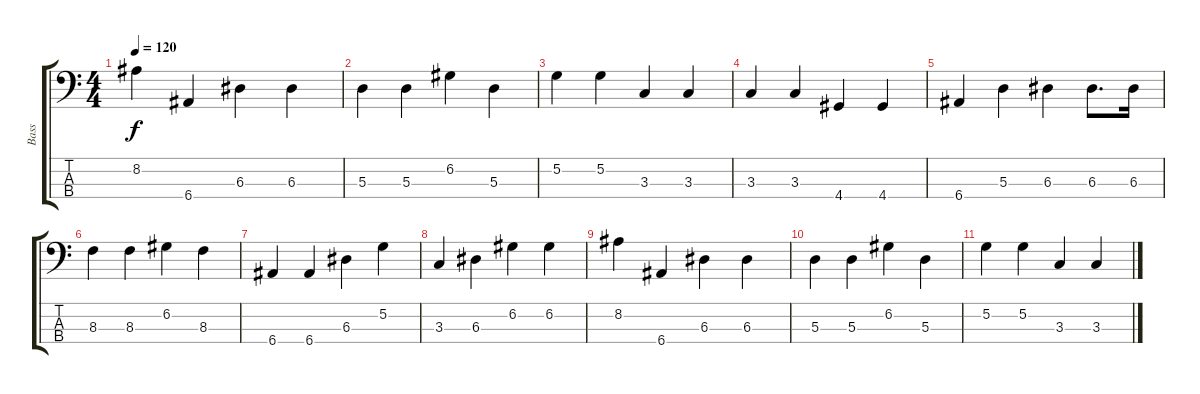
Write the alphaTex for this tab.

\track ("Bass" "Bass") {instrument electricbassfinger}
\staff {score tabs}
\tuning (G2 D2 A1 E1) {hide}
\ts (4 4)
\tempo 120
\clef f4
\ks c
8.2.4{dy f} 6.4.4 6.3.4 6.3.4 |
5.3.4 5.3.4 6.2.4 5.3.4 |
5.2.4 5.2.4 3.3.4 3.3.4 |
3.3.4 3.3.4 4.4.4 4.4.4 |
6.4.4 5.3.4 6.3.4 6.3.8{d} 6.3.16 |
8.3.4 8.3.4 6.2.4 8.3.4 |
6.4.4 6.4.4 6.3.4 5.2.4 |
3.3.4 6.3.4 6.2.4 6.2.4 |
8.2.4 6.4.4 6.3.4 6.3.4 |
5.3.4 5.3.4 6.2.4 5.3.4 |
5.2.4 5.2.4 3.3.4 3.3.4
